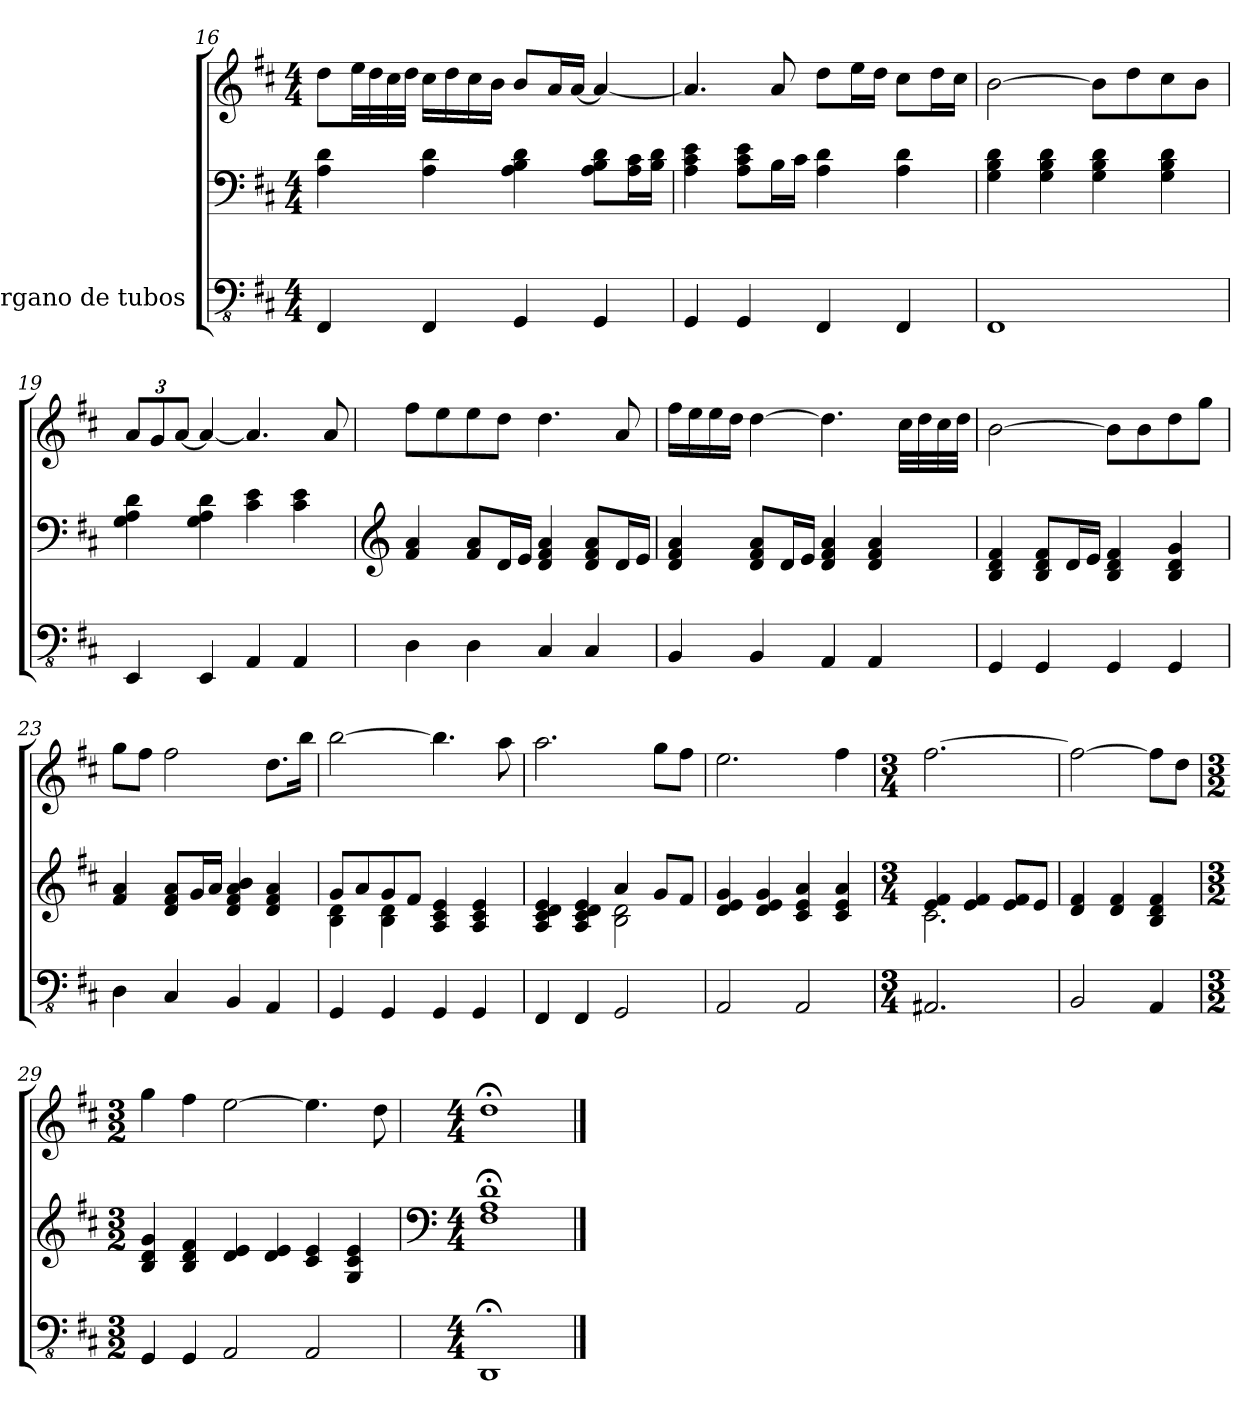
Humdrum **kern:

**kern	**kern	**kern
*part1	*part1	*part1
*staff3	*staff2	*staff1
*I"Órgano de tubos	*	*
!!LO:LB:g=z
*clefFv4	*clefF4	*clefG2
*k[f#c#]	*k[f#c#]	*k[f#c#]
*M4/4	*M4/4	*M4/4
=16	=16	=16
4FFF#/	4A\ 4d\	8dd\L
.	.	32ee\LL
.	.	32dd\
.	.	32cc#\
.	.	32dd\JJJ
4FFF#/	4A\ 4d\	16cc#\LL
.	.	16dd\
.	.	16cc#\
.	.	16b\JJ
4GGG/	4A\ 4B\ 4d\	8b/L
.	.	16a/L
.	.	[16a/JJ
4GGG/	8A\ 8B\ 8d\L	4a/_
.	16A\ 16c#\L	.
.	16B\ 16d\JJ	.
=17	=17	=17
4GGG/	4A\ 4c#\ 4e\	4.a/]
4GGG/	8A\ 8c#\ 8e\L	.
.	16B\L	8a/
.	16c#\JJ	.
4FFF#/	4A\ 4d\	8dd\L
.	.	16ee\L
.	.	16dd\JJ
4FFF#/	4A\ 4d\	8cc#\L
.	.	16dd\L
.	.	16cc#\JJ
=18	=18	=18
1FFF#	4G\ 4B\ 4d\	[2b\
.	4G\ 4B\ 4d\	.
.	4G\ 4B\ 4d\	8b\L]
.	.	8dd\
.	4G\ 4B\ 4d\	8cc#\
.	.	8b\J
=19	=19	=19
*	*	*Xbrackettup
4EEE/	4G\ 4A\ 4d\	12a/L
.	.	12g/
.	.	[12a/J
4EEE/	4G\ 4A\ 4d\	4a/_
4AAA/	4c#\ 4e\	4.a/]
4AAA/	4c#\ 4e\	.
.	.	8a/
!!LO:PB:g=z
=20	=20	=20
*	*clefG2	*
4DD\	4f#/ 4a/	8ff#\L
.	.	8ee\
4DD\	8f#/ 8a/L	8ee\
.	16d/L	8dd\J
.	16e/JJ	.
4CC#/	4d/ 4f#/ 4a/	4.dd\
4CC#/	8d/ 8f#/ 8a/L	.
.	16d/L	8a/
.	16e/JJ	.
=21	=21	=21
4BBB/	4d/ 4f#/ 4a/	16ff#\LL
.	.	16ee\
.	.	16ee\
.	.	16dd\JJ
4BBB/	8d/ 8f#/ 8a/L	[4dd\
.	16d/L	.
.	16e/JJ	.
4AAA/	4d/ 4f#/ 4a/	4.dd\]
4AAA/	4d/ 4f#/ 4a/	.
.	.	32cc#\LLL
.	.	32dd\
.	.	32cc#\
.	.	32dd\JJJ
=22	=22	=22
4GGG/	4B/ 4d/ 4f#/	[2b\
4GGG/	8B/ 8d/ 8f#/L	.
.	16d/L	.
.	16e/JJ	.
4GGG/	4B/ 4d/ 4f#/	8b\L]
.	.	8b\
4GGG/	4B/ 4d/ 4g/	8dd\
.	.	8gg\J
=23	=23	=23
4DD\	4f#/ 4a/	8gg\L
.	.	8ff#\J
4CC#/	8d/ 8f#/ 8a/L	2ff#\
.	16g/L	.
.	16a/JJ	.
4BBB/	4d/ 4f#/ 4a/ 4b/	.
4AAA/	4d/ 4f#/ 4a/	8.dd\L
.	.	16bb\Jk
!!LO:LB:g=z
=24	=24	=24
*	*^	*
4GGG/	8g/L	4B\ 4d\	[2bb\
.	8a/	.	.
4GGG/	8g/	4B\ 4d\	.
.	8f#/J	.	.
4GGG/	4A/ 4c#/ 4e/	2ryy	4.bb\]
4GGG/	4A/ 4c#/ 4e/	.	.
.	.	.	8aa\
=25	=25	=25	=25
4FFF#/	4A/ 4c#/ 4d/ 4e/	2ryy	2.aa\
4FFF#/	4A/ 4c#/ 4d/ 4e/	.	.
2GGG/	4a/	2B\ 2d\	.
.	8g/L	.	8gg\L
.	8f#/J	.	8ff#\J
*	*v	*v	*
=26	=26	=26
2AAA/	4d/ 4e/ 4g/	2.ee\
.	4d/ 4e/ 4g/	.
2AAA/	4c#/ 4e/ 4a/	.
.	4c#/ 4e/ 4a/	4ff#\
=27	=27	=27
*M3/4	*M3/4	*M3/4
*	*^	*
2.AAA#X/	4e/ 4f#/	2.c#\	[2.ff#\
.	4e/ 4f#/	.	.
.	8e/ 8f#/L	.	.
.	8e/J	.	.
*	*v	*v	*
=28	=28	=28
2BBB/	4d/ 4f#/	2ff#\_
.	4d/ 4f#/	.
4AAA/	4B/ 4d/ 4f#/	8ff#\L]
.	.	8dd\J
!!LO:LB:g=z
=29	=29	=29
*M3/2	*M3/2	*M3/2
4GGG/	4B/ 4d/ 4g/	4gg\
4GGG/	4B/ 4d/ 4f#/	4ff#\
2AAA/	4d/ 4e/	[2ee\
.	4d/ 4e/	.
2AAA/	4c#/ 4e/	4.ee\]
.	4G/ 4c#/ 4e/	.
.	.	8dd\
=30	=30	=30
*	*clefF4	*
*M4/4	*M4/4	*M4/4
1DDD;<	1F#;< 1A;< 1d;<	1dd;<
==	==	==
*-	*-	*-
